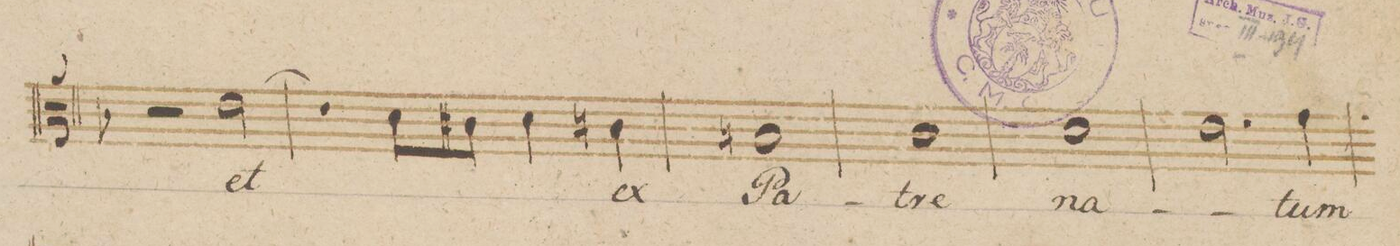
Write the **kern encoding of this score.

**kern	**text	**dynam
*I"Alto.	*	*
*clefC3	*	*
*k[b-]	*	*
*met(c|)	*	*
*M2/2	*	*
2r	.	.
[2e\	et	.
=23	=23	=23
4e\]	.	.
8d\L	.	.
8c#X\J	.	.
4d\	.	.
4cn\	-ex	.
=24	=24	=24
1Bn	Pa-	.
=25	=25	=25
1c	-tre	.
=26	=26	=26
1d	na-	.
=27	=27	=27
2.e\	.	.
4g\	-tum	.
=28	=28	=28
*-	*-	*-
